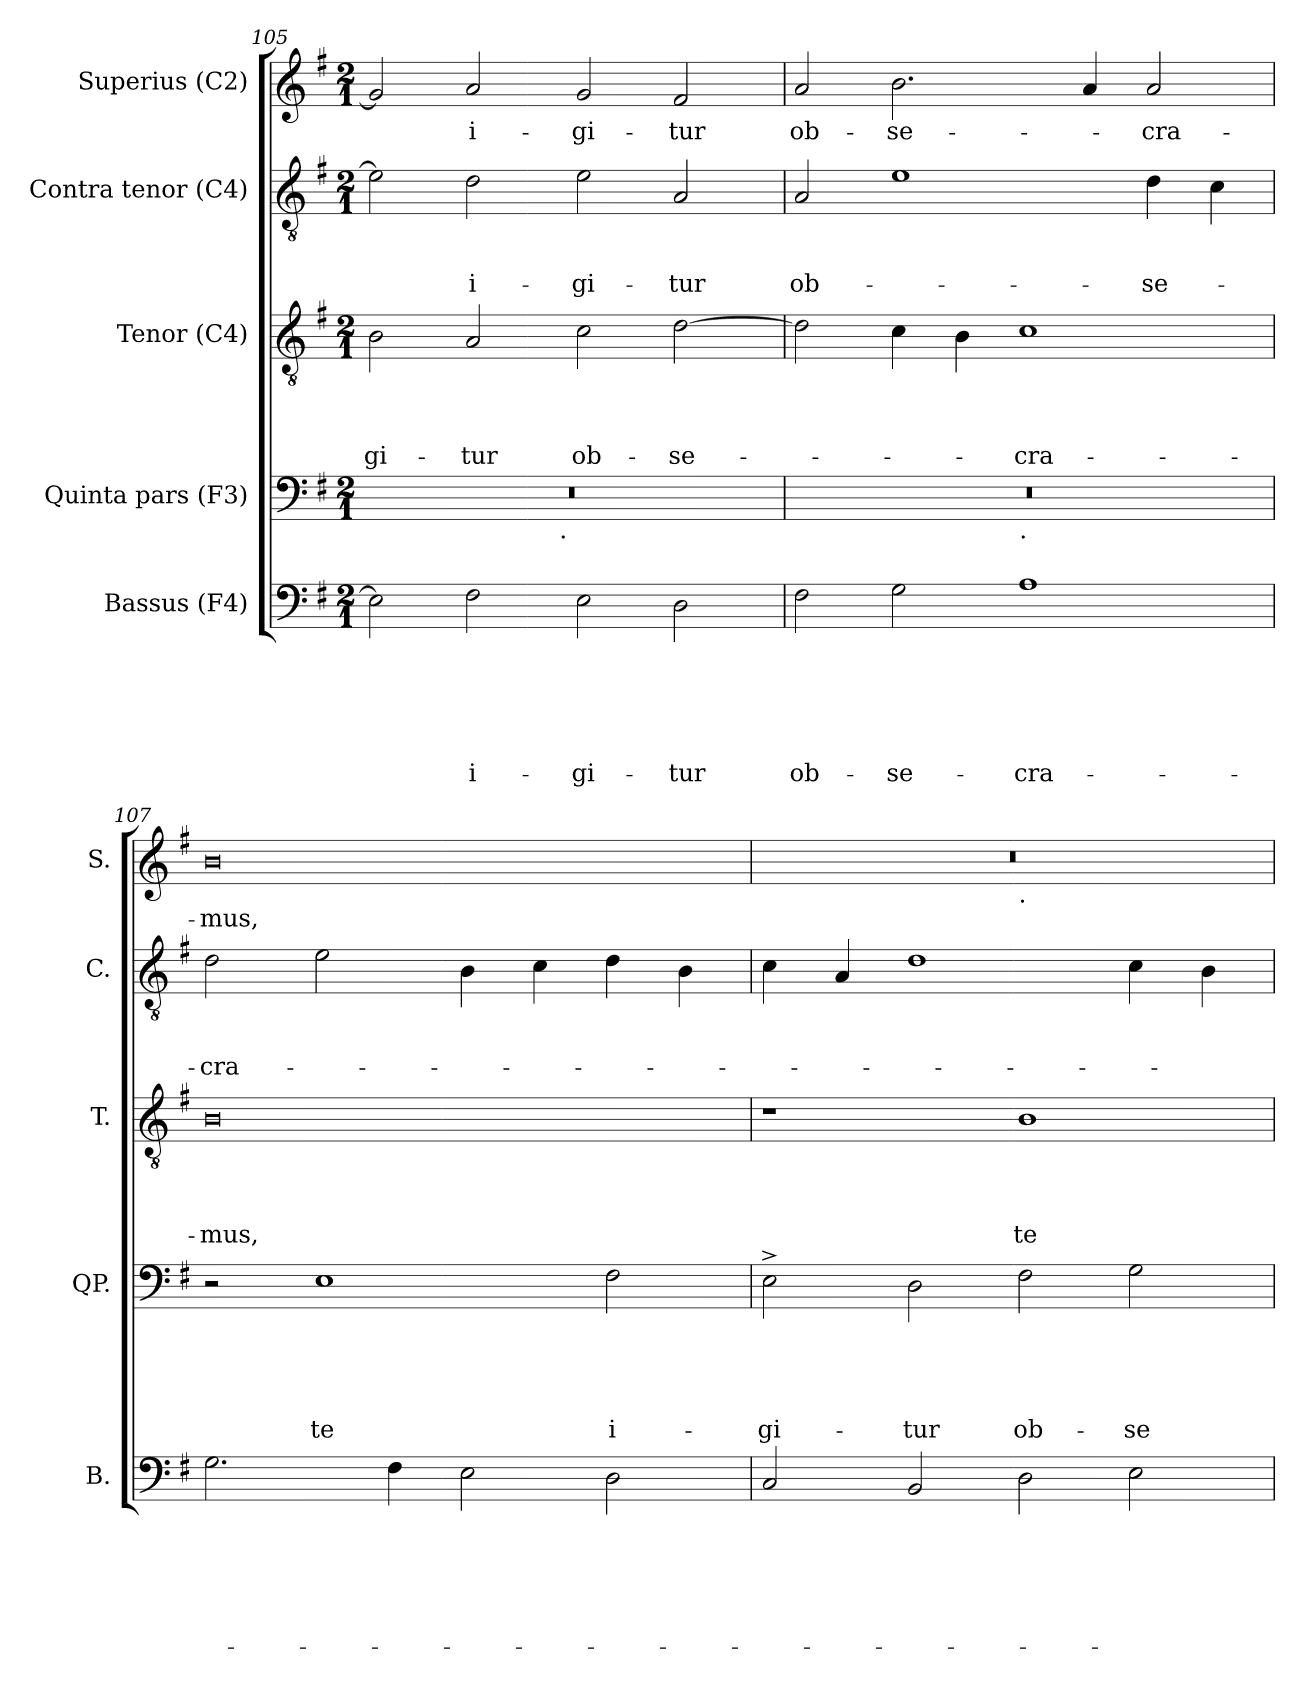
**kern	**text	**text	**text	**text	**text	**text	**kern	**text	**text	**text	**text	**text	**kern	**text	**text	**text	**text	**kern	**text	**text	**text	**kern	**text
*part5	*part5	*part5	*part5	*part5	*part5	*part5	*part4	*part4	*part4	*part4	*part4	*part4	*part3	*part3	*part3	*part3	*part3	*part2	*part2	*part2	*part2	*part1	*part1
*staff5	*staff5	*staff5	*staff5	*staff5	*staff5	*staff5	*staff4	*staff4	*staff4	*staff4	*staff4	*staff4	*staff3	*staff3	*staff3	*staff3	*staff3	*staff2	*staff2	*staff2	*staff2	*staff1	*staff1
*I"Bassus (F4)	*	*	*	*	*	*	*I"Quinta pars (F3)	*	*	*	*	*	*I"Tenor (C4)	*	*	*	*	*I"Contra tenor (C4)	*	*	*	*I"Superius (C2)	*
*I'B.	*	*	*	*	*	*	*I'QP.	*	*	*	*	*	*I'T.	*	*	*	*	*I'C.	*	*	*	*I'S.	*
*clefF4	*	*	*	*	*	*	*clefF4	*	*	*	*	*	*clefGv2	*	*	*	*	*clefGv2	*	*	*	*clefG2	*
*k[f#]	*	*	*	*	*	*	*k[f#]	*	*	*	*	*	*k[f#]	*	*	*	*	*k[f#]	*	*	*	*k[f#]	*
*G:	*	*	*	*	*	*	*G:	*	*	*	*	*	*G:	*	*	*	*	*G:	*	*	*	*G:	*
*M2/1	*	*	*	*	*	*	*M2/1	*	*	*	*	*	*M2/1	*	*	*	*	*M2/1	*	*	*	*M2/1	*
=105	=105	=105	=105	=105	=105	=105	=105	=105	=105	=105	=105	=105	=105	=105	=105	=105	=105	=105	=105	=105	=105	=105	=105
!	!	!	!	!	!	!	!	!	!	!	!	!	!	!	!	!	!LO:LY:b	!	!	!	!	!	!
*	*	*	*	*	*	*	*^	*	*	*	*	*	*	*	*	*	*	*	*	*	*	*	*
2E\]	.	.	.	.	.	.	0r	2ryy	.	.	.	.	.	2B\	.	.	.	-gi-	2e\]	.	.	.	2g/]	.
!	!	!	!	!	!	!LO:LY:b	!	!	!	!	!	!	!	!	!	!	!	!LO:LY:b	!	!	!	!LO:LY:b	!	!LO:LY:b
2F#\	.	.	.	.	.	i-	.	4...ryy	.	.	.	.	.	2A/	.	.	.	-tur	2d\	.	.	i-	2a/	i-
!	!	!	!	!	!	!	!	!LO:TX:b:t=.	!	!	!	!	!	!	!	!	!	!	!	!	!	!	!	!
.	.	.	.	.	.	.	.	1ryy	.	.	.	.	.	.	.	.	.	.	.	.	.	.	.	.
!	!	!	!	!	!	!LO:LY:b	!	!	!	!	!	!	!	!	!	!	!	!LO:LY:b	!	!	!	!LO:LY:b	!	!LO:LY:b
2E\	.	.	.	.	.	-gi-	.	.	.	.	.	.	.	2c\	.	.	.	ob-	2e\	.	.	-gi-	2g/	-gi-
!	!	!	!	!	!	!LO:LY:b	!	!	!	!	!	!	!	!	!	!	!	!LO:LY:b	!	!	!	!LO:LY:b	!	!LO:LY:b
2D\	.	.	.	.	.	-tur	.	.	.	.	.	.	.	[>2d\	.	.	.	-se-	2A/	.	.	-tur	2f#/	-tur
.	.	.	.	.	.	.	.	32ryy	.	.	.	.	.	.	.	.	.	.	.	.	.	.	.	.
=106	=106	=106	=106	=106	=106	=106	=106	=106	=106	=106	=106	=106	=106	=106	=106	=106	=106	=106	=106	=106	=106	=106	=106	=106
!	!	!	!	!	!	!LO:LY:b	!	!	!	!	!	!	!	!	!	!	!	!	!	!	!	!LO:LY:b	!	!LO:LY:b
2F#\	.	.	.	.	.	ob-	0r	1ryy	.	.	.	.	.	2d\]	.	.	.	.	2A/	.	.	ob-	2a/	ob-
!	!	!	!	!	!	!LO:LY:b	!	!	!	!	!	!	!	!	!	!	!	!	!	!	!	!	!	!LO:LY:b
2G\	.	.	.	.	.	-se-	.	.	.	.	.	.	.	4c\	.	.	.	.	1e	.	.	.	2.b\	-se-
.	.	.	.	.	.	.	.	.	.	.	.	.	.	4B\	.	.	.	.	.	.	.	.	.	.
!	!	!	!	!	!	!	!	!LO:TX:b:t=.	!	!	!	!	!	!	!	!	!	!	!	!	!	!	!	!
!	!	!	!	!	!	!LO:LY:b	!	!	!	!	!	!	!	!	!	!	!	!LO:LY:b	!	!	!	!	!	!
1A	.	.	.	.	.	-cra-	.	1ryy	.	.	.	.	.	1c	.	.	.	-cra-	.	.	.	.	.	.
.	.	.	.	.	.	.	.	.	.	.	.	.	.	.	.	.	.	.	.	.	.	.	4a/	.
!	!	!	!	!	!	!	!	!	!	!	!	!	!	!	!	!	!	!	!	!	!	!LO:LY:b	!	!LO:LY:b
.	.	.	.	.	.	.	.	.	.	.	.	.	.	.	.	.	.	.	4d\	.	.	-se-	2a/	-cra-
.	.	.	.	.	.	.	.	.	.	.	.	.	.	.	.	.	.	.	4c\	.	.	.	.	.
=107	=107	=107	=107	=107	=107	=107	=107	=107	=107	=107	=107	=107	=107	=107	=107	=107	=107	=107	=107	=107	=107	=107	=107	=107
!	!	!	!	!	!	!	!	!	!	!	!	!	!	!	!	!	!	!LO:LY:b	!	!	!	!LO:LY:b	!	!LO:LY:b
*	*	*	*	*	*	*	*v	*v	*	*	*	*	*	*	*	*	*	*	*	*	*	*	*	*
2.G\	.	.	.	.	.	.	2r	.	.	.	.	.	0B	.	.	.	-mus,	2d\	.	.	-cra-	0b	-mus,
!	!	!	!	!	!	!	!	!	!	!	!	!LO:LY:b	!	!	!	!	!	!	!	!	!	!	!
.	.	.	.	.	.	.	1E	.	.	.	.	te	.	.	.	.	.	2e\	.	.	.	.	.
4F#\	.	.	.	.	.	.	.	.	.	.	.	.	.	.	.	.	.	.	.	.	.	.	.
2E\	.	.	.	.	.	.	.	.	.	.	.	.	.	.	.	.	.	4B\	.	.	.	.	.
.	.	.	.	.	.	.	.	.	.	.	.	.	.	.	.	.	.	4c\	.	.	.	.	.
!	!	!	!	!	!	!	!	!	!	!	!	!LO:LY:b	!	!	!	!	!	!	!	!	!	!	!
2D\	.	.	.	.	.	.	2F#\	.	.	.	.	i-	.	.	.	.	.	4d\	.	.	.	.	.
.	.	.	.	.	.	.	.	.	.	.	.	.	.	.	.	.	.	4B\	.	.	.	.	.
!!LO:LB:g=z
=108	=108	=108	=108	=108	=108	=108	=108	=108	=108	=108	=108	=108	=108	=108	=108	=108	=108	=108	=108	=108	=108	=108	=108
!	!	!	!	!	!	!	!	!	!	!	!	!LO:LY:b	!	!	!	!	!	!	!	!	!	!	!
*	*	*	*	*	*	*	*	*	*	*	*	*	*	*	*	*	*	*	*	*	*	*^	*
2C/	.	.	.	.	.	.	2E^>\	.	.	.	.	-gi-	1r	.	.	.	.	4c\	.	.	.	0r	1ryy	.
.	.	.	.	.	.	.	.	.	.	.	.	.	.	.	.	.	.	4A/	.	.	.	.	.	.
!	!	!	!	!	!	!	!	!	!	!	!	!LO:LY:b	!	!	!	!	!	!	!	!	!	!	!	!
2BB/	.	.	.	.	.	.	2D\	.	.	.	.	-tur	.	.	.	.	.	1d	.	.	.	.	.	.
!	!	!	!	!	!	!	!	!	!	!	!	!	!	!	!	!	!	!	!	!	!	!	!LO:TX:b:t=.	!
!	!	!	!	!	!	!	!	!	!	!	!	!LO:LY:b	!	!	!	!	!LO:LY:b	!	!	!	!	!	!	!
2D\	.	.	.	.	.	.	2F#\	.	.	.	.	ob-	1B	.	.	.	te	.	.	.	.	.	1ryy	.
!	!	!	!	!	!	!	!	!	!	!	!	!LO:LY:b	!	!	!	!	!	!	!	!	!	!	!	!
2E\	.	.	.	.	.	.	2G\	.	.	.	.	-se-	.	.	.	.	.	4c\	.	.	.	.	.	.
.	.	.	.	.	.	.	.	.	.	.	.	.	.	.	.	.	.	4B\	.	.	.	.	.	.
*	*	*	*	*	*	*	*	*	*	*	*	*	*	*	*	*	*	*	*	*	*	*v	*v	*
=	=	=	=	=	=	=	=	=	=	=	=	=	=	=	=	=	=	=	=	=	=	=	=
*-	*-	*-	*-	*-	*-	*-	*-	*-	*-	*-	*-	*-	*-	*-	*-	*-	*-	*-	*-	*-	*-	*-	*-
